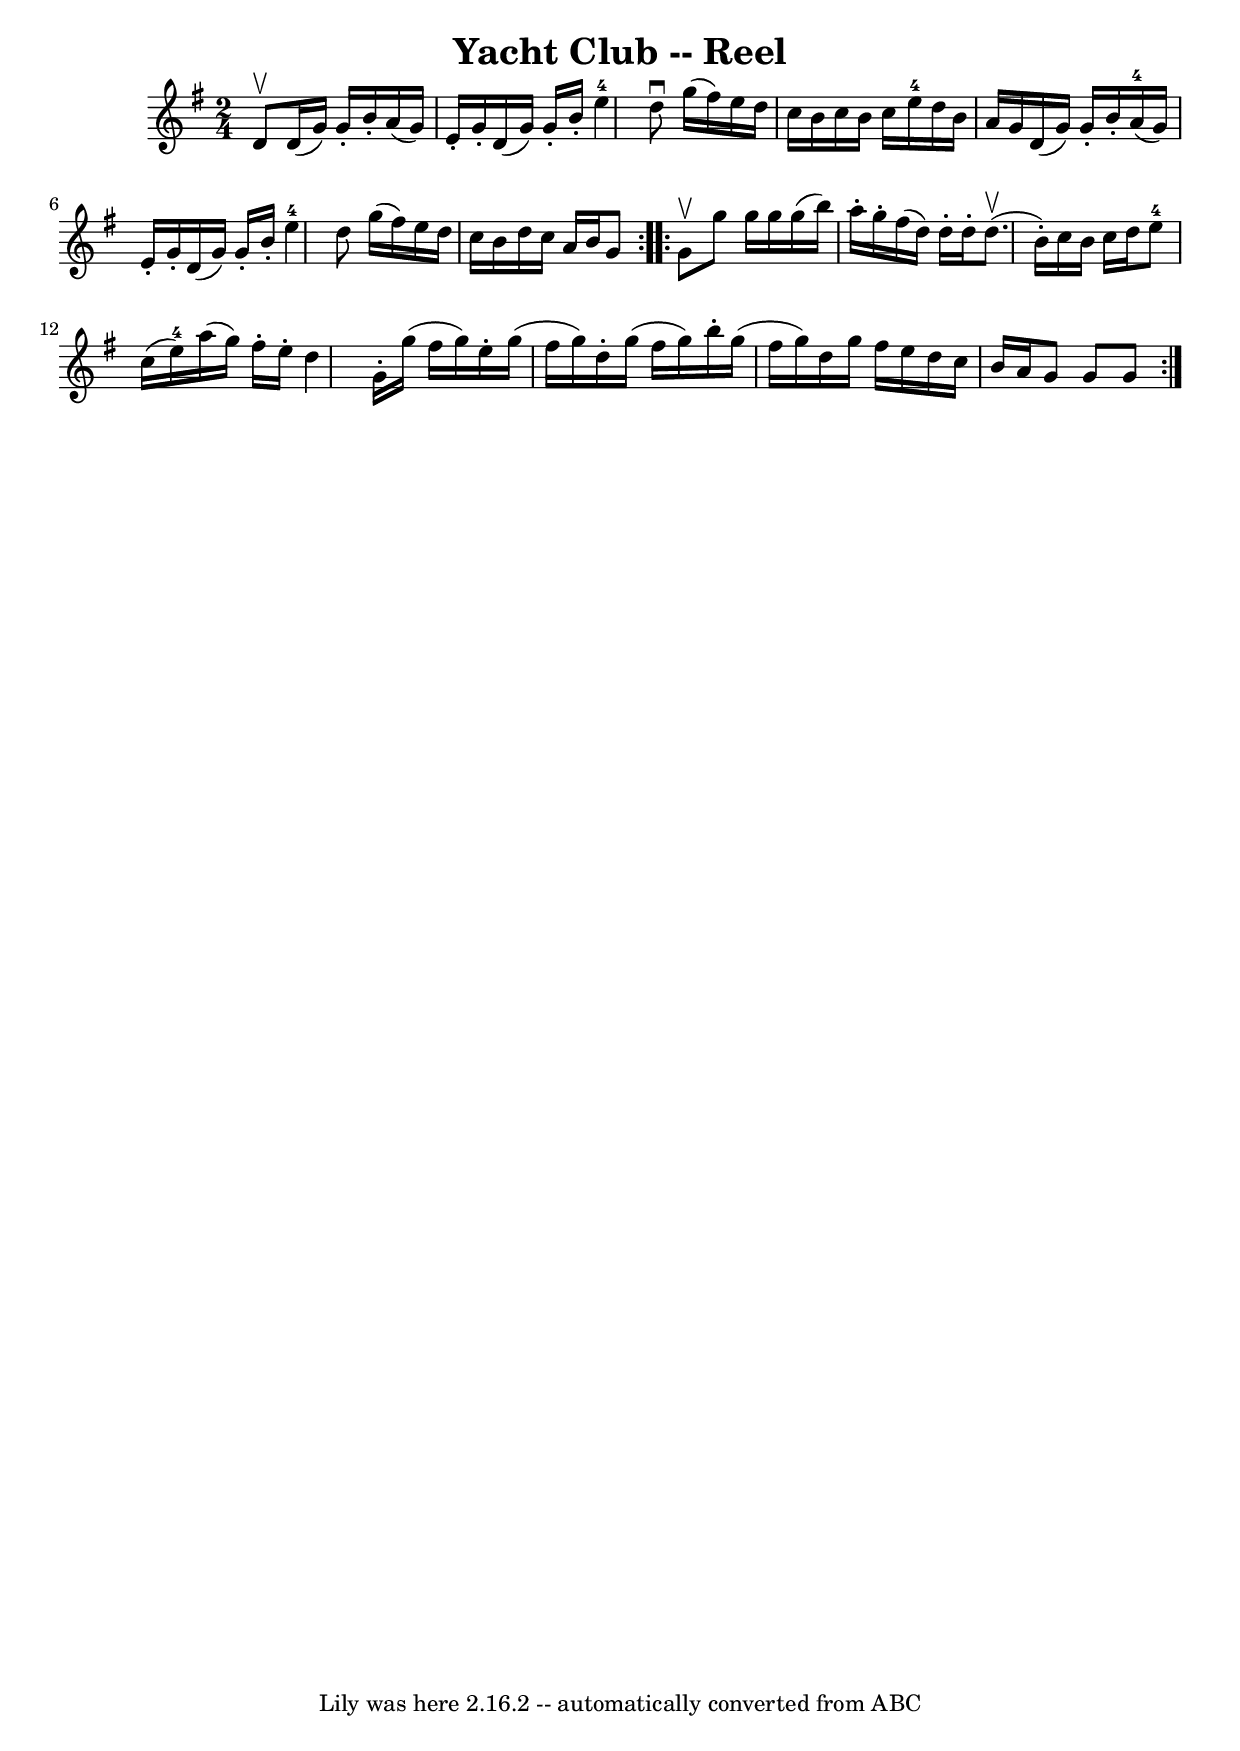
\version "2.16.2"
\include "Mammoth.ily"
\header {
  %% book = "Ryan's Mammoth Collection"
 crossRefNumber = "1"
 footnotes = "\\\\361"
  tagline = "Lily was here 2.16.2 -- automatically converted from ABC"
  title = "Yacht Club -- Reel"

}
voicedefault =  {



  \repeat volta 2 {

    \time 2/4 
    \key g \major d'8^\upbow  |
 d'16 (g'16) g'16-. b'16-. a'16 (g'16) e'16-. g'16-.    |
 d'16 (g'16) g'16-. b'16-. e''4-4    |
 d''8^\downbow g''16 ( fis''16) e''16 d''16 c''16 b'16     |
 c''16 b'16 c''16 e''16-4 d''16 b'16 a'16 g'16     |
 d'16 ( g'16) g'16-. b'16-. a'16-4(g'16) e'16-. g'16-.     |
 d'16 (g'16) g'16-. b'16-. e''4-4   |
 d''8 g''16 (fis''16) e''16 d''16 c''16 b'16     |
    
 d''16 c''16 a'16 b'16 g'8    
  }     
  \repeat volta 2 { g'8^\upbow   |
 g''8 g''16 g''16 g''16 (b''16) a''16-. g''16-.   |
 fis''16 (d''16) d''16-. d''16-. d''8.^\upbow( b'16-.)    |
 c''16 b'16 c''16 d''16 e''8-4 c''16 (e''16-4)   |
 a''16 (g''16) fis''16-. e''16-. d''4     |
 g'16-. g''16 (fis''16 g''16) e''16-. g''16 (fis''16 g''16)    |
 d''16-. g''16 (fis''16 g''16) b''16-. g''16 (fis''16 g''16)    |
 d''16 g''16 fis''16 e''16 d''16 c''16 b'16 a'16     |
 g'8   
 g'8 g'8    
  }   

}

\score{
  <<

    \context Staff="default"
    {
      \voicedefault 
      
    }

  >>
  \layout {
    
  }
  \midi {
  }

}
